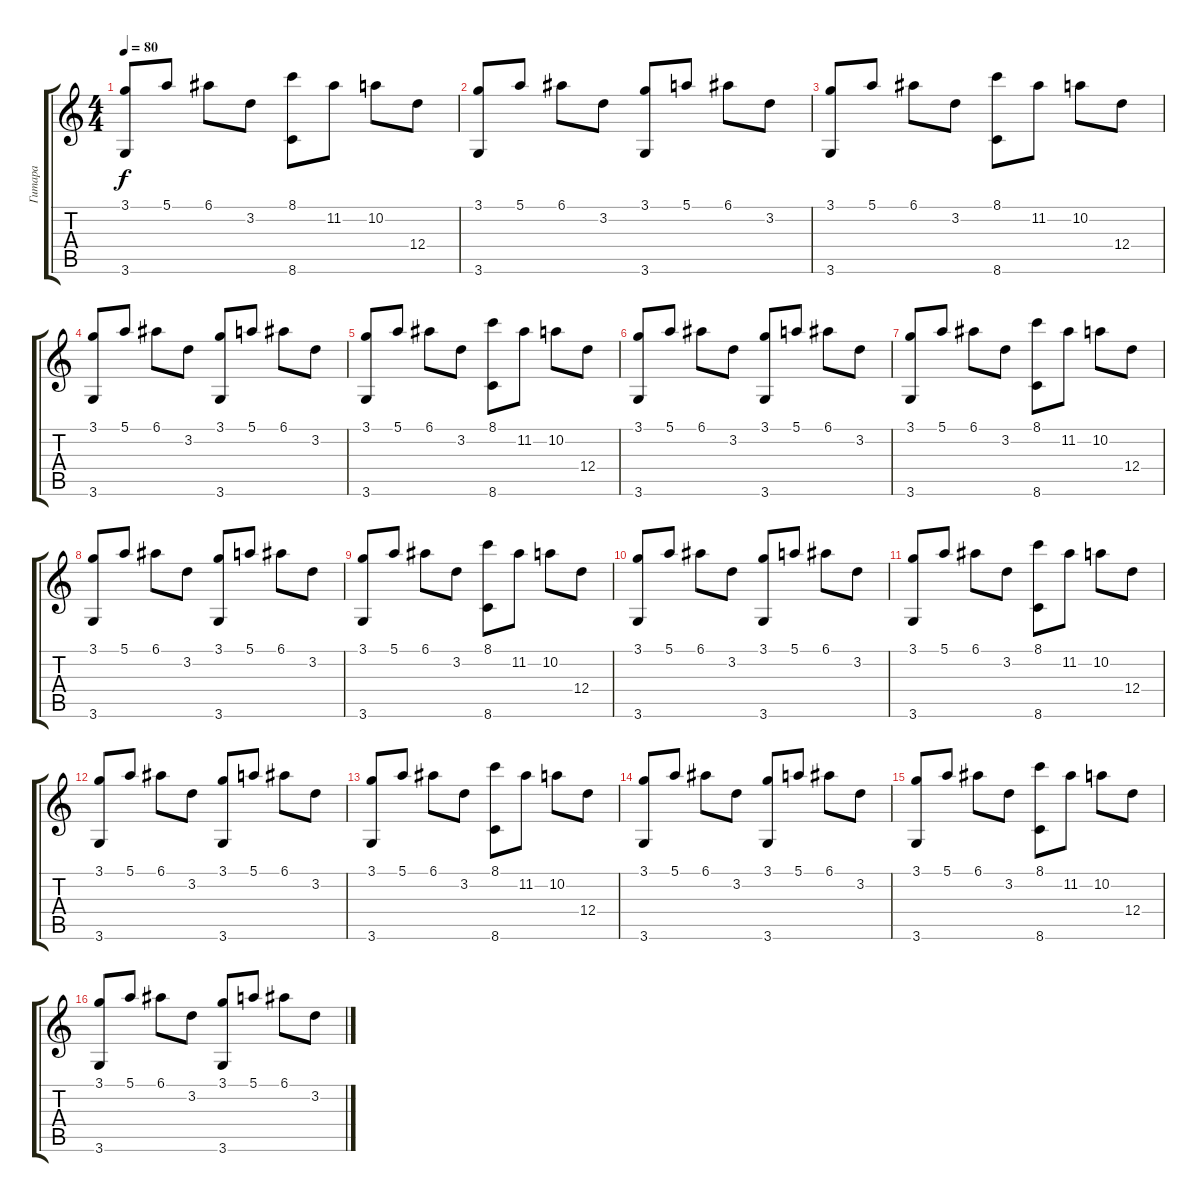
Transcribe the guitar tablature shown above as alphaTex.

\track ("Гитара" "Гитара") {instrument acousticguitarsteel}
\staff {score tabs}
\tuning (E4 B3 G3 D3 A2 E2) {hide}
\ts (4 4)
\tempo 80
\clef g2
\ks c
(3.1 3.6).8{dy f} 5.1.8 6.1.8 3.2.8 (8.1 8.6).8 11.2.8 10.2.8 12.4.8 |
(3.1 3.6).8 5.1.8 6.1.8 3.2.8 (3.1 3.6).8 5.1.8 6.1.8 3.2.8 |
(3.1 3.6).8 5.1.8 6.1.8 3.2.8 (8.1 8.6).8 11.2.8 10.2.8 12.4.8 |
(3.1 3.6).8 5.1.8 6.1.8 3.2.8 (3.1 3.6).8 5.1.8 6.1.8 3.2.8 |
(3.1 3.6).8 5.1.8 6.1.8 3.2.8 (8.1 8.6).8 11.2.8 10.2.8 12.4.8 |
(3.1 3.6).8 5.1.8 6.1.8 3.2.8 (3.1 3.6).8 5.1.8 6.1.8 3.2.8 |
(3.1 3.6).8 5.1.8 6.1.8 3.2.8 (8.1 8.6).8 11.2.8 10.2.8 12.4.8 |
(3.1 3.6).8 5.1.8 6.1.8 3.2.8 (3.1 3.6).8 5.1.8 6.1.8 3.2.8 |
(3.1 3.6).8 5.1.8 6.1.8 3.2.8 (8.1 8.6).8 11.2.8 10.2.8 12.4.8 |
(3.1 3.6).8 5.1.8 6.1.8 3.2.8 (3.1 3.6).8 5.1.8 6.1.8 3.2.8 |
(3.1 3.6).8 5.1.8 6.1.8 3.2.8 (8.1 8.6).8 11.2.8 10.2.8 12.4.8 |
(3.1 3.6).8 5.1.8 6.1.8 3.2.8 (3.1 3.6).8 5.1.8 6.1.8 3.2.8 |
(3.1 3.6).8 5.1.8 6.1.8 3.2.8 (8.1 8.6).8 11.2.8 10.2.8 12.4.8 |
(3.1 3.6).8 5.1.8 6.1.8 3.2.8 (3.1 3.6).8 5.1.8 6.1.8 3.2.8 |
(3.1 3.6).8 5.1.8 6.1.8 3.2.8 (8.1 8.6).8 11.2.8 10.2.8 12.4.8 |
(3.1 3.6).8 5.1.8 6.1.8 3.2.8 (3.1 3.6).8 5.1.8 6.1.8 3.2.8
